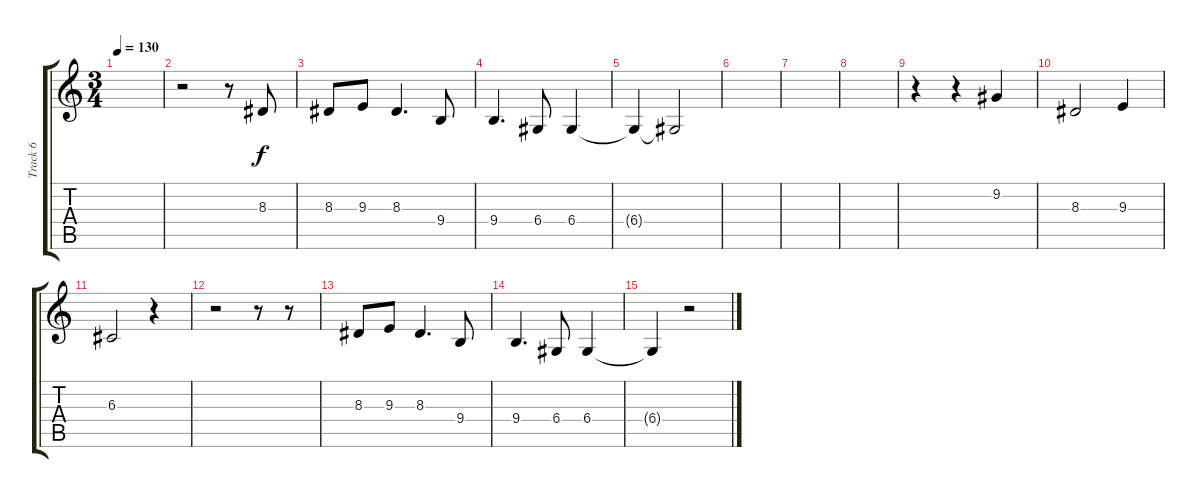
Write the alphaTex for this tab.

\track ("Track 6" "Track 6") {instrument viola}
\staff {score tabs}
\tuning (E4 B3 G3 D3 A2 E2) {hide}
\ts (3 4)
\tempo 130
\clef g2
\ks c
|
r.2 r.8 8.3.8 |
8.3.8 9.3.8 8.3.4{d} 9.4.8 |
9.4.4{d} 6.4.8 6.4.4 |
6.4{t}.4 6.4{t}.2 |
|
|
|
r.4 r.4 9.2.4 |
8.3.2 9.3.4 |
6.3.2 r.4 |
r.2 r.8 r.8 |
8.3.8 9.3.8 8.3.4{d} 9.4.8 |
9.4.4{d} 6.4.8 6.4.4 |
6.4{t}.4 r.2
